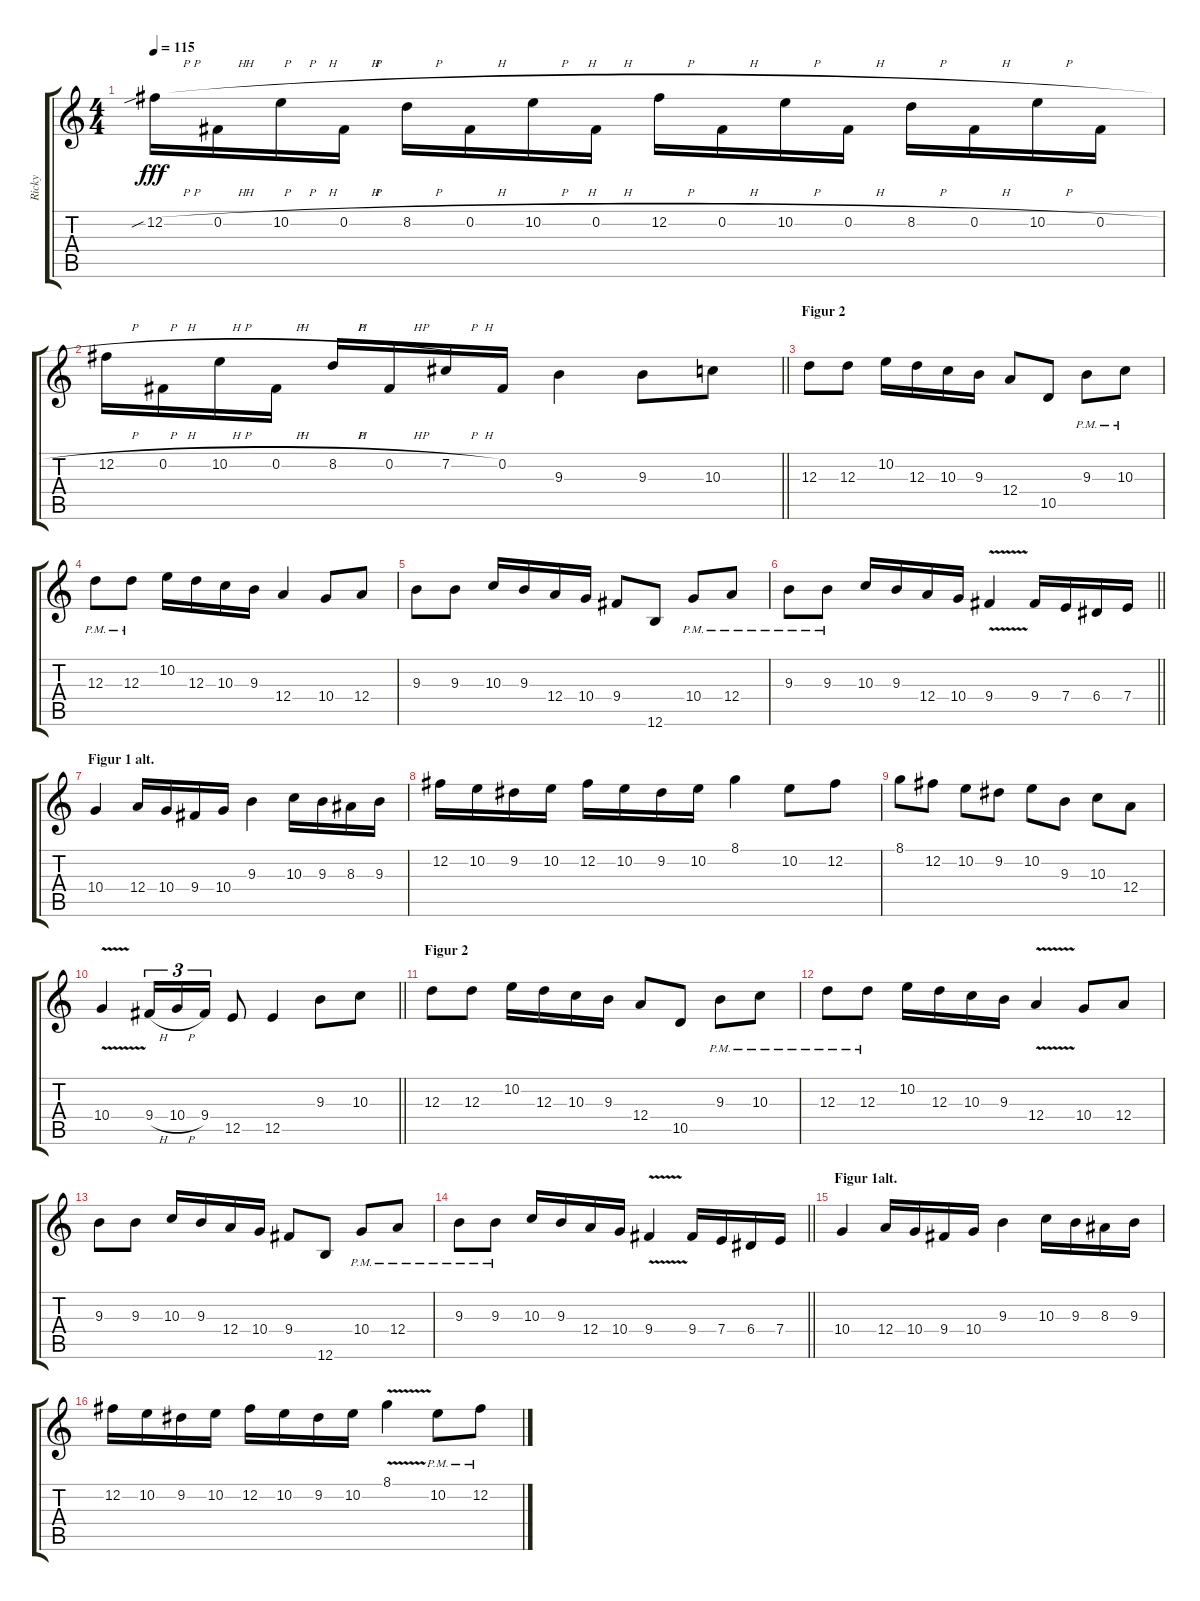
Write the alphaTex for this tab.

\track ("Ricky" "Ricky") {instrument distortionguitar}
\staff {score tabs}
\tuning (B3 Gb3 D3 A2 E2 B1) {hide}
\ts (4 4)
\tempo 115
\clef g2
\ks c
12.2{sib h}.16{dy fff} 0.2{h}.16 10.2{h}.16 0.2{h}.16 8.2{h}.16 0.2{h}.16 10.2{h}.16 0.2{h}.16 12.2{h}.16 0.2{h}.16 10.2{h}.16 0.2{h}.16 8.2{h}.16 0.2{h}.16 10.2{h}.16 0.2{h}.16 |
\barLineRight lightlight
12.2{h}.16 0.2{h}.16 10.2{h}.16 0.2{h}.16 8.2{h}.16 0.2{h}.16 7.2{h}.16 0.2.16 9.3.4 9.3.8 10.3.8 |
\section ("" "Figur 2")
12.3.8 12.3.8 10.2.16 12.3.16 10.3.16 9.3.16 12.4.8 10.5.8 9.3{pm}.8 10.3{pm}.8 |
12.3{pm}.8 12.3{pm}.8 10.2.16 12.3.16 10.3.16 9.3.16 12.4.4 10.4.8 12.4.8 |
9.3.8 9.3.8 10.3.16 9.3.16 12.4.16 10.4.16 9.4.8 12.6.8 10.4{pm}.8 12.4{pm}.8 |
\barLineRight lightlight
9.3{pm}.8 9.3{pm}.8 10.3.16 9.3.16 12.4.16 10.4.16 9.4{v}.4 9.4.16 7.4.16 6.4.16 7.4.16 |
\section ("" "Figur 1 alt.")
10.4.4 12.4.16 10.4.16 9.4.16 10.4.16 9.3.4 10.3.16 9.3.16 8.3.16 9.3.16 |
12.2.16 10.2.16 9.2.16 10.2.16 12.2.16 10.2.16 9.2.16 10.2.16 8.1.4 10.2.8 12.2.8 |
8.1.8 12.2.8 10.2.8 9.2.8 10.2.8 9.3.8 10.3.8 12.4.8 |
\barLineRight lightlight
10.4{v}.4 9.4{h}.16{tu (3 2)} 10.4{h}.16{tu (3 2)} 9.4.16{tu (3 2)} 12.5.8 12.5.4 9.3.8 10.3.8 |
\section ("" "Figur 2")
12.3.8 12.3.8 10.2.16 12.3.16 10.3.16 9.3.16 12.4.8 10.5.8 9.3{pm}.8 10.3{pm}.8 |
12.3{pm}.8 12.3{pm}.8 10.2.16 12.3.16 10.3.16 9.3.16 12.4{v}.4 10.4.8 12.4.8 |
9.3.8 9.3.8 10.3.16 9.3.16 12.4.16 10.4.16 9.4.8 12.6.8 10.4{pm}.8 12.4{pm}.8 |
\barLineRight lightlight
9.3{pm}.8 9.3{pm}.8 10.3.16 9.3.16 12.4.16 10.4.16 9.4{v}.4 9.4.16 7.4.16 6.4.16 7.4.16 |
\section ("" "Figur 1alt.")
10.4.4 12.4.16 10.4.16 9.4.16 10.4.16 9.3.4 10.3.16 9.3.16 8.3.16 9.3.16 |
12.2.16 10.2.16 9.2.16 10.2.16 12.2.16 10.2.16 9.2.16 10.2.16 8.1{v}.4 10.2{pm}.8 12.2{pm}.8
